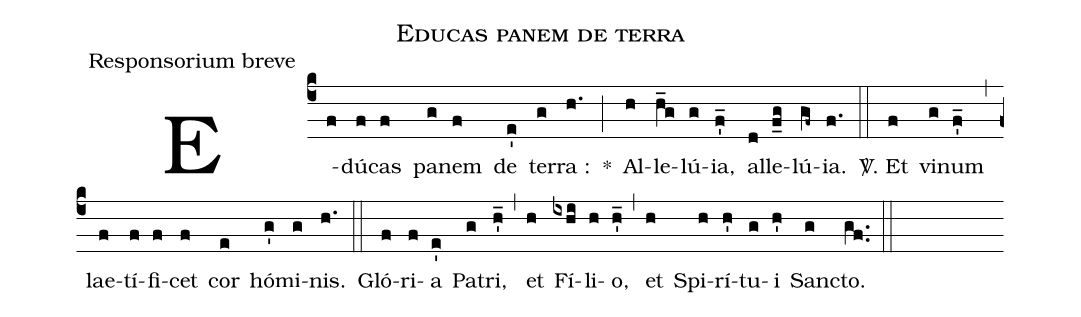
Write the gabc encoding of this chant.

name:Educas panem de terra;
office-part:Responsorium breve;
%%
(c4) E(f)dú(f)cas(f) pa(g)nem(f) de(e') ter(g)ra :(h.) *(;) Al(h)le(h_g)lú(g){ia},(f'_) al(d)le(f_g)lú(gf~){ia}.(f.) (::)
<sp>V/</sp>. Et(f) vi(g)num(f'_) (,) lae(f)tí(f)fi(f)cet(f) cor(e) hó(g')mi(g)nis.(h.) (::) Gló(f)ri(f)a(e') Pa(g)tri,(h'_) (,) et(h) Fí(ixhi)li(h)o,(h'_) (,) et(h) Spi(h)rí(h')tu(g)i(h') San(g)cto.(gf..) (::)
